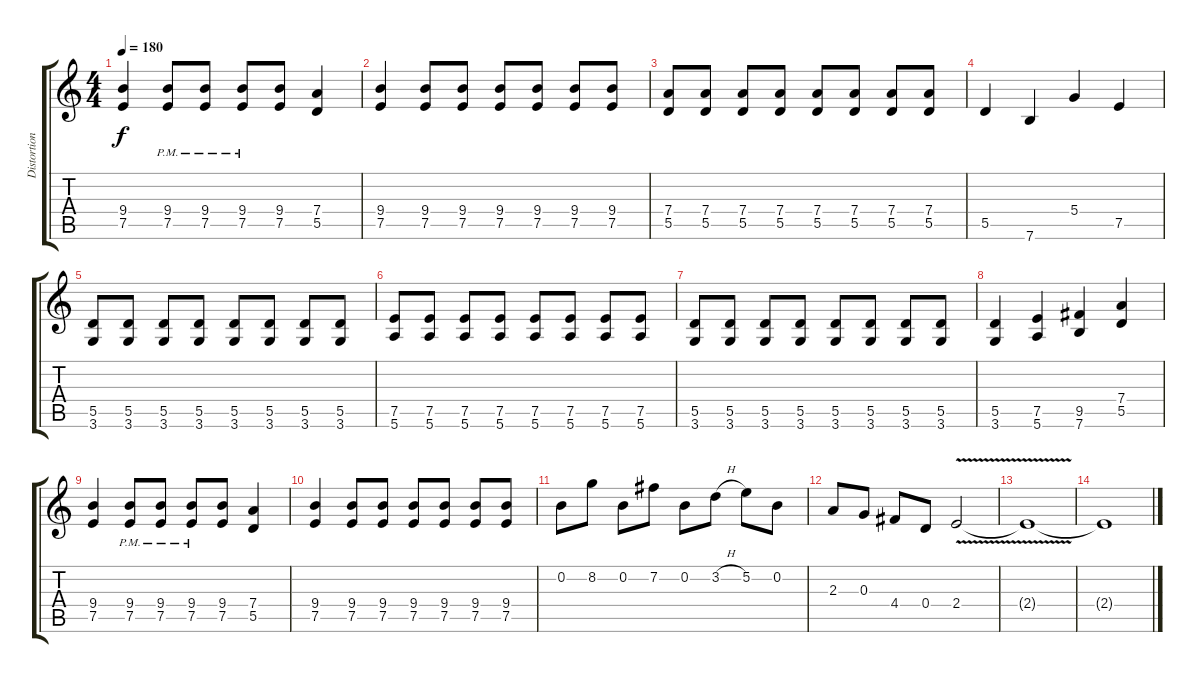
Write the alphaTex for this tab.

\track ("Distortion Guitar" "Distortion") {instrument distortionguitar}
\staff {score tabs}
\tuning (E4 B3 G3 D3 A2 E2) {hide}
\ts (4 4)
\tempo 180
\clef g2
\ks c
(9.4 7.5).4{dy f} (9.4{pm} 7.5{pm}).8 (9.4{pm} 7.5{pm}).8 (9.4 7.5{pm}).8 (9.4 7.5).8 (7.4 5.5).4 |
(9.4 7.5).4 (9.4 7.5).8 (9.4 7.5).8 (9.4 7.5).8 (9.4 7.5).8 (9.4 7.5).8 (9.4 7.5).8 |
(7.4 5.5).8 (7.4 5.5).8 (7.4 5.5).8 (7.4 5.5).8 (7.4 5.5).8 (7.4 5.5).8 (7.4 5.5).8 (7.4 5.5).8 |
5.5.4 7.6.4 5.4.4 7.5.4 |
(5.5 3.6).8 (5.5 3.6).8 (5.5 3.6).8 (5.5 3.6).8 (5.5 3.6).8 (5.5 3.6).8 (5.5 3.6).8 (5.5 3.6).8 |
(7.5 5.6).8 (7.5 5.6).8 (7.5 5.6).8 (7.5 5.6).8 (7.5 5.6).8 (7.5 5.6).8 (7.5 5.6).8 (7.5 5.6).8 |
(5.5 3.6).8 (5.5 3.6).8 (5.5 3.6).8 (5.5 3.6).8 (5.5 3.6).8 (5.5 3.6).8 (5.5 3.6).8 (5.5 3.6).8 |
(5.5 3.6).4 (7.5 5.6).4 (9.5 7.6).4 (7.4 5.5).4 |
(9.4 7.5).4 (9.4{pm} 7.5{pm}).8 (9.4{pm} 7.5{pm}).8 (9.4 7.5{pm}).8 (9.4 7.5).8 (7.4 5.5).4 |
(9.4 7.5).4 (9.4 7.5).8 (9.4 7.5).8 (9.4 7.5).8 (9.4 7.5).8 (9.4 7.5).8 (9.4 7.5).8 |
0.2.8 8.2.8 0.2.8 7.2.8 0.2.8 3.2{h}.8 5.2.8 0.2.8 |
2.3.8 0.3.8 4.4.8 0.4.8 2.4{v}.2 |
2.4{t}.1 |
2.4{t}.1
